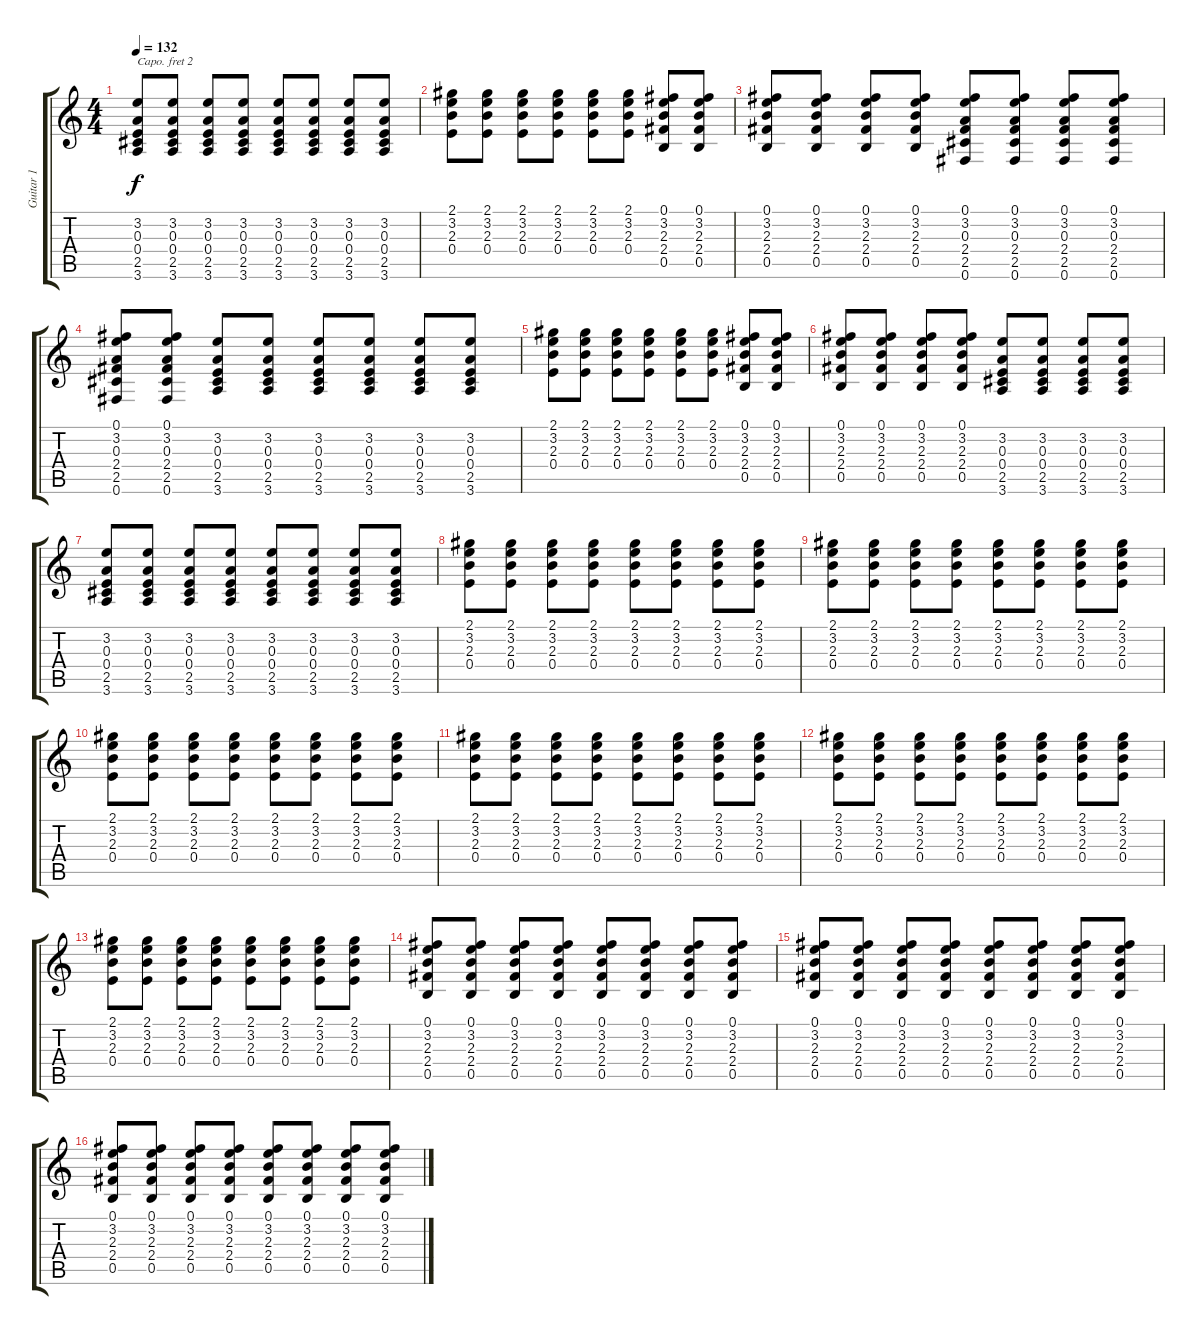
\track ("Guitar 1" "Guitar 1") {instrument acousticguitarsteel}
\staff {score tabs}
\capo 2
\tuning (E4 B3 G3 D3 A2 E2) {hide}
\ts (4 4)
\tempo 132
\clef g2
\ks c
(3.2 0.3 0.4 2.5 3.6).8{dy f} (3.2 0.3 0.4 2.5 3.6).8 (3.2 0.3 0.4 2.5 3.6).8 (3.2 0.3 0.4 2.5 3.6).8 (3.2 0.3 0.4 2.5 3.6).8 (3.2 0.3 0.4 2.5 3.6).8 (3.2 0.3 0.4 2.5 3.6).8 (3.2 0.3 0.4 2.5 3.6).8 |
(2.1 3.2 2.3 0.4).8 (2.1 3.2 2.3 0.4).8 (2.1 3.2 2.3 0.4).8 (2.1 3.2 2.3 0.4).8 (2.1 3.2 2.3 0.4).8 (2.1 3.2 2.3 0.4).8 (0.1 3.2 2.3 2.4 0.5).8 (0.1 3.2 2.3 2.4 0.5).8 |
(0.1 3.2 2.3 2.4 0.5).8 (0.1 3.2 2.3 2.4 0.5).8 (0.1 3.2 2.3 2.4 0.5).8 (0.1 3.2 2.3 2.4 0.5).8 (0.1 3.2 0.3 2.4 2.5 0.6).8 (0.1 3.2 0.3 2.4 2.5 0.6).8 (0.1 3.2 0.3 2.4 2.5 0.6).8 (0.1 3.2 0.3 2.4 2.5 0.6).8 |
(0.1 3.2 0.3 2.4 2.5 0.6).8 (0.1 3.2 0.3 2.4 2.5 0.6).8 (3.2 0.3 0.4 2.5 3.6).8 (3.2 0.3 0.4 2.5 3.6).8 (3.2 0.3 0.4 2.5 3.6).8 (3.2 0.3 0.4 2.5 3.6).8 (3.2 0.3 0.4 2.5 3.6).8 (3.2 0.3 0.4 2.5 3.6).8 |
(2.1 3.2 2.3 0.4).8 (2.1 3.2 2.3 0.4).8 (2.1 3.2 2.3 0.4).8 (2.1 3.2 2.3 0.4).8 (2.1 3.2 2.3 0.4).8 (2.1 3.2 2.3 0.4).8 (0.1 3.2 2.3 2.4 0.5).8 (0.1 3.2 2.3 2.4 0.5).8 |
(0.1 3.2 2.3 2.4 0.5).8 (0.1 3.2 2.3 2.4 0.5).8 (0.1 3.2 2.3 2.4 0.5).8 (0.1 3.2 2.3 2.4 0.5).8 (3.2 0.3 0.4 2.5 3.6).8 (3.2 0.3 0.4 2.5 3.6).8 (3.2 0.3 0.4 2.5 3.6).8 (3.2 0.3 0.4 2.5 3.6).8 |
(3.2 0.3 0.4 2.5 3.6).8 (3.2 0.3 0.4 2.5 3.6).8 (3.2 0.3 0.4 2.5 3.6).8 (3.2 0.3 0.4 2.5 3.6).8 (3.2 0.3 0.4 2.5 3.6).8 (3.2 0.3 0.4 2.5 3.6).8 (3.2 0.3 0.4 2.5 3.6).8 (3.2 0.3 0.4 2.5 3.6).8 |
(2.1 3.2 2.3 0.4).8{volume 7} (2.1 3.2 2.3 0.4).8 (2.1 3.2 2.3 0.4).8 (2.1 3.2 2.3 0.4).8 (2.1 3.2 2.3 0.4).8 (2.1 3.2 2.3 0.4).8 (2.1 3.2 2.3 0.4).8 (2.1 3.2 2.3 0.4).8 |
(2.1 3.2 2.3 0.4).8 (2.1 3.2 2.3 0.4).8 (2.1 3.2 2.3 0.4).8 (2.1 3.2 2.3 0.4).8 (2.1 3.2 2.3 0.4).8 (2.1 3.2 2.3 0.4).8 (2.1 3.2 2.3 0.4).8 (2.1 3.2 2.3 0.4).8 |
(2.1 3.2 2.3 0.4).8 (2.1 3.2 2.3 0.4).8 (2.1 3.2 2.3 0.4).8 (2.1 3.2 2.3 0.4).8 (2.1 3.2 2.3 0.4).8 (2.1 3.2 2.3 0.4).8 (2.1 3.2 2.3 0.4).8 (2.1 3.2 2.3 0.4).8 |
(2.1 3.2 2.3 0.4).8 (2.1 3.2 2.3 0.4).8 (2.1 3.2 2.3 0.4).8 (2.1 3.2 2.3 0.4).8 (2.1 3.2 2.3 0.4).8 (2.1 3.2 2.3 0.4).8 (2.1 3.2 2.3 0.4).8 (2.1 3.2 2.3 0.4).8 |
(2.1 3.2 2.3 0.4).8 (2.1 3.2 2.3 0.4).8 (2.1 3.2 2.3 0.4).8 (2.1 3.2 2.3 0.4).8 (2.1 3.2 2.3 0.4).8 (2.1 3.2 2.3 0.4).8 (2.1 3.2 2.3 0.4).8 (2.1 3.2 2.3 0.4).8 |
(2.1 3.2 2.3 0.4).8 (2.1 3.2 2.3 0.4).8 (2.1 3.2 2.3 0.4).8 (2.1 3.2 2.3 0.4).8 (2.1 3.2 2.3 0.4).8 (2.1 3.2 2.3 0.4).8 (2.1 3.2 2.3 0.4).8 (2.1 3.2 2.3 0.4).8 |
(0.1 3.2 2.3 2.4 0.5).8 (0.1 3.2 2.3 2.4 0.5).8 (0.1 3.2 2.3 2.4 0.5).8 (0.1 3.2 2.3 2.4 0.5).8 (0.1 3.2 2.3 2.4 0.5).8 (0.1 3.2 2.3 2.4 0.5).8 (0.1 3.2 2.3 2.4 0.5).8 (0.1 3.2 2.3 2.4 0.5).8 |
(0.1 3.2 2.3 2.4 0.5).8 (0.1 3.2 2.3 2.4 0.5).8 (0.1 3.2 2.3 2.4 0.5).8 (0.1 3.2 2.3 2.4 0.5).8 (0.1 3.2 2.3 2.4 0.5).8 (0.1 3.2 2.3 2.4 0.5).8 (0.1 3.2 2.3 2.4 0.5).8 (0.1 3.2 2.3 2.4 0.5).8 |
(0.1 3.2 2.3 2.4 0.5).8 (0.1 3.2 2.3 2.4 0.5).8 (0.1 3.2 2.3 2.4 0.5).8 (0.1 3.2 2.3 2.4 0.5).8 (0.1 3.2 2.3 2.4 0.5).8 (0.1 3.2 2.3 2.4 0.5).8 (0.1 3.2 2.3 2.4 0.5).8 (0.1 3.2 2.3 2.4 0.5).8
